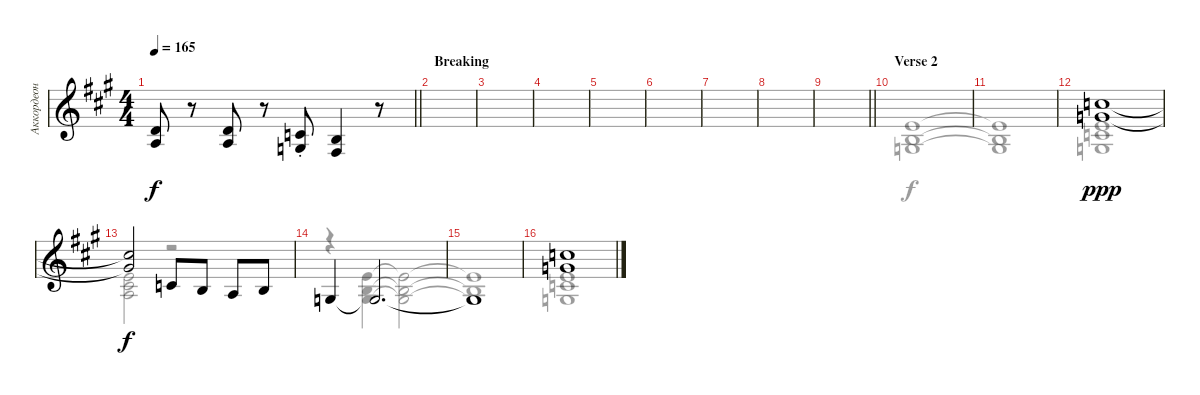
\track ("Аккордеон" "Аккордеон") {instrument accordion}
\staff {score}
\tuning (E4 B3 G3 D3 A2 E2) {hide}
\voice
\ts (4 4)
\tempo 165
\clef g2
\barLineRight lightlight
\ks f#minor
(7.3 7.4).8{dy f} r.8 (7.3 7.4).8 r.8 (5.3 5.4{st}).8 (4.3 4.4).4 r.8 |
\section ("" "Breaking")
|
|
|
|
|
|
|
\barLineRight lightlight
|
\section ("" "Verse 2")
|
|
(8.1 8.2).1{dy ppp} |
(8.1{t} 8.2{t}).2{dy f} 5.3.8 4.3.8 2.3.8 4.3.8 |
0.3.4 0.3{t}.2{d} |
0.3{t}.1 |
(8.1 8.2).1
\voice
\clef g2
\ottava regular
\simile none
\barLineRight lightlight
\ks f#minor
|
|
|
|
|
|
|
|
\barLineRight lightlight
|
(9.3 9.4 10.5).1 |
(9.3{t} 9.4{t} 10.5{t}).1 |
(9.3 10.4 10.5).1 |
(9.3 10.4 12.5).2 r.2 |
r.4 (9.3 9.4 10.5).4 (9.3{t} 9.4{t} 10.5{t}).2 |
(9.3{t} 9.4{t} 10.5{t}).1 |
(9.3 10.4 10.5).1
